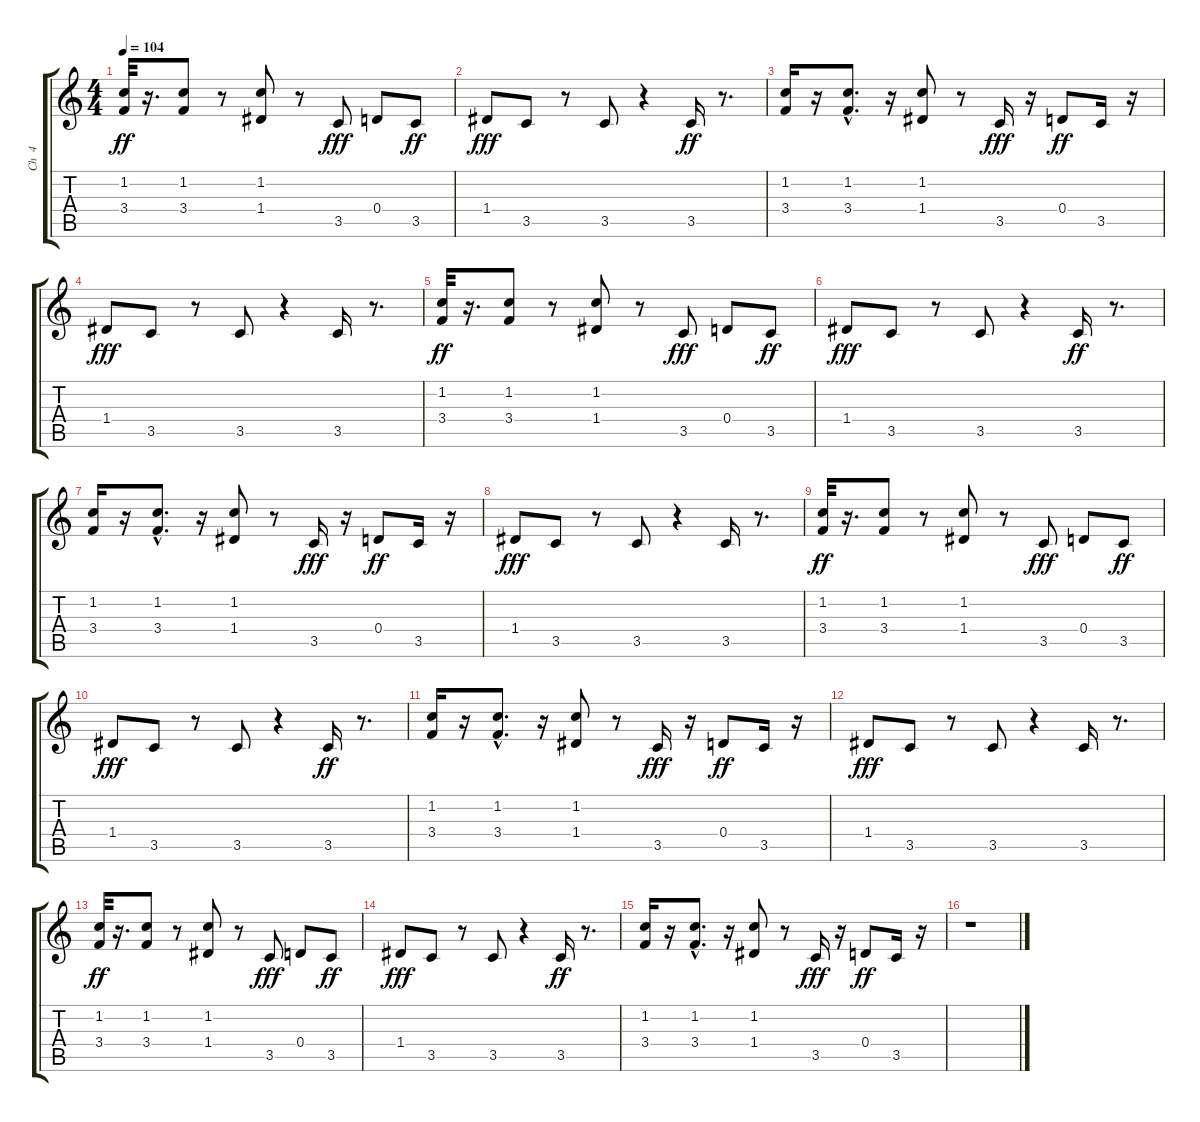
\track ("Ch  4   " "Ch  4   ") {instrument electricguitarclean}
\staff {score tabs}
\tuning (E4 B3 G3 D3 A2 E2) {hide}
\ts (4 4)
\tempo 104
\clef g2
\ks c
(1.2 3.4).32{dy ff} r.16{d} (1.2 3.4).8 r.8 (1.2 1.4).8 r.8 3.5.8{dy fff} 0.4.8 3.5.8{dy ff} |
1.4.8{dy fff} 3.5.8 r.8 3.5.8 r.4 3.5.16{dy ff} r.8{d} |
(1.2 3.4).16 r.16 (1.2{hac} 3.4{hac}).8{d} r.16 (1.2 1.4).8 r.8 3.5.16{dy fff} r.16 0.4.8{dy ff} 3.5.16 r.16 |
1.4.8{dy fff} 3.5.8 r.8 3.5.8 r.4 3.5.16 r.8{d} |
(1.2 3.4).32{dy ff} r.16{d} (1.2 3.4).8 r.8 (1.2 1.4).8 r.8 3.5.8{dy fff} 0.4.8 3.5.8{dy ff} |
1.4.8{dy fff} 3.5.8 r.8 3.5.8 r.4 3.5.16{dy ff} r.8{d} |
(1.2 3.4).16 r.16 (1.2{hac} 3.4{hac}).8{d} r.16 (1.2 1.4).8 r.8 3.5.16{dy fff} r.16 0.4.8{dy ff} 3.5.16 r.16 |
1.4.8{dy fff} 3.5.8 r.8 3.5.8 r.4 3.5.16 r.8{d} |
(1.2 3.4).32{dy ff} r.16{d} (1.2 3.4).8 r.8 (1.2 1.4).8 r.8 3.5.8{dy fff} 0.4.8 3.5.8{dy ff} |
1.4.8{dy fff} 3.5.8 r.8 3.5.8 r.4 3.5.16{dy ff} r.8{d} |
(1.2 3.4).16 r.16 (1.2{hac} 3.4{hac}).8{d} r.16 (1.2 1.4).8 r.8 3.5.16{dy fff} r.16 0.4.8{dy ff} 3.5.16 r.16 |
1.4.8{dy fff} 3.5.8 r.8 3.5.8 r.4 3.5.16 r.8{d} |
(1.2 3.4).32{dy ff} r.16{d} (1.2 3.4).8 r.8 (1.2 1.4).8 r.8 3.5.8{dy fff} 0.4.8 3.5.8{dy ff} |
1.4.8{dy fff} 3.5.8 r.8 3.5.8 r.4 3.5.16{dy ff} r.8{d} |
(1.2 3.4).16 r.16 (1.2{hac} 3.4{hac}).8{d} r.16 (1.2 1.4).8 r.8 3.5.16{dy fff} r.16 0.4.8{dy ff} 3.5.16 r.16 |
r.1
